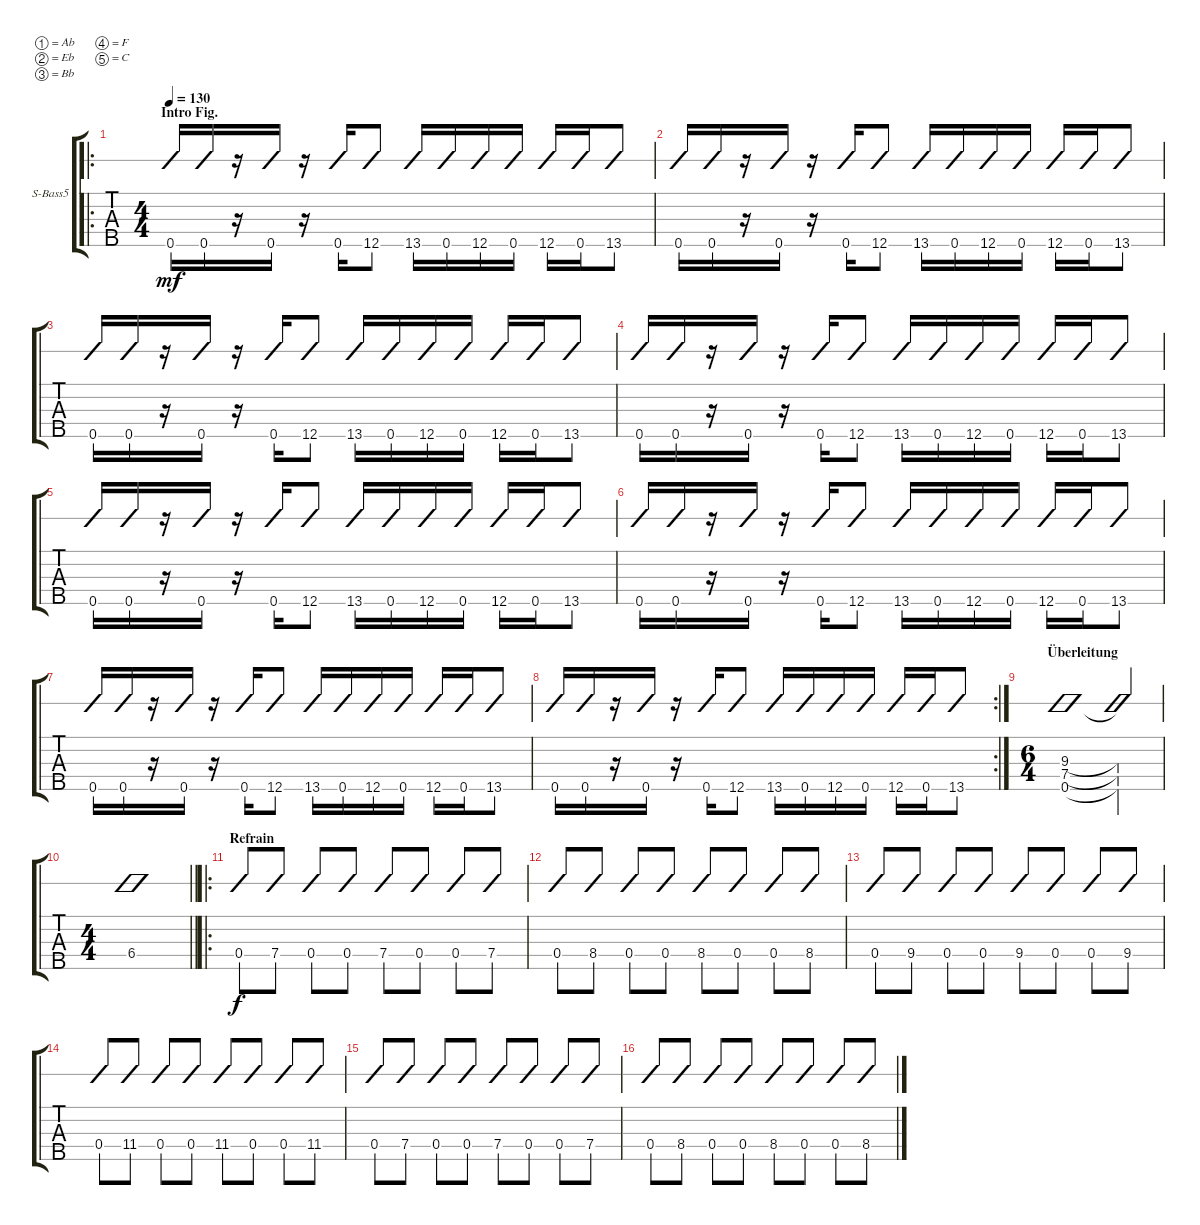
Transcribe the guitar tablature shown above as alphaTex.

\bracketExtendMode groupsimilarinstruments
\firstSystemTrackNameOrientation horizontal
\otherSystemsTrackNameOrientation horizontal
\track ("Bass" "S-Bass5") {instrument synthbass2}
\staff {tabs slash}
\tuning (Ab2 Eb2 Bb1 F1 C1)
\ro
\ts (4 4)
\section ("" "Intro Fig.")
\tempo 130
\clef f4
\ks c
0.5.16{dy mf} 0.5.16 r.16 0.5.16 r.16 0.5.16 12.5.8 13.5.16 0.5.16 12.5.16 0.5.16 12.5.16 0.5.16 13.5.8 |
0.5.16 0.5.16 r.16 0.5.16 r.16 0.5.16 12.5.8 13.5.16 0.5.16 12.5.16 0.5.16 12.5.16 0.5.16 13.5.8 |
0.5.16 0.5.16 r.16 0.5.16 r.16 0.5.16 12.5.8 13.5.16 0.5.16 12.5.16 0.5.16 12.5.16 0.5.16 13.5.8 |
0.5.16 0.5.16 r.16 0.5.16 r.16 0.5.16 12.5.8 13.5.16 0.5.16 12.5.16 0.5.16 12.5.16 0.5.16 13.5.8 |
0.5.16 0.5.16 r.16 0.5.16 r.16 0.5.16 12.5.8 13.5.16 0.5.16 12.5.16 0.5.16 12.5.16 0.5.16 13.5.8 |
0.5.16 0.5.16 r.16 0.5.16 r.16 0.5.16 12.5.8 13.5.16 0.5.16 12.5.16 0.5.16 12.5.16 0.5.16 13.5.8 |
0.5.16 0.5.16 r.16 0.5.16 r.16 0.5.16 12.5.8 13.5.16 0.5.16 12.5.16 0.5.16 12.5.16 0.5.16 13.5.8 |
\rc 2
0.5.16 0.5.16 r.16 0.5.16 r.16 0.5.16 12.5.8 13.5.16 0.5.16 12.5.16 0.5.16 12.5.16 0.5.16 13.5.8 |
\ts (6 4)
\section ("" "Überleitung")
\ks aminor
(0.5 9.3 7.4).1 (0.5{t} 9.3{t} 7.4{t}).2 |
\ts (4 4)
\barLineRight lightlight
6.4.1 |
\ro
\section ("" "Refrain")
0.4.8{dy f} 7.4.8 0.4.8 0.4.8 7.4.8 0.4.8 0.4.8 7.4.8 |
0.4.8 8.4.8 0.4.8 0.4.8 8.4.8 0.4.8 0.4.8 8.4.8 |
0.4.8 9.4.8 0.4.8 0.4.8 9.4.8 0.4.8 0.4.8 9.4.8 |
0.4.8 11.4.8 0.4.8 0.4.8 11.4.8 0.4.8 0.4.8 11.4.8 |
0.4.8 7.4.8 0.4.8 0.4.8 7.4.8 0.4.8 0.4.8 7.4.8 |
0.4.8 8.4.8 0.4.8 0.4.8 8.4.8 0.4.8 0.4.8 8.4.8
